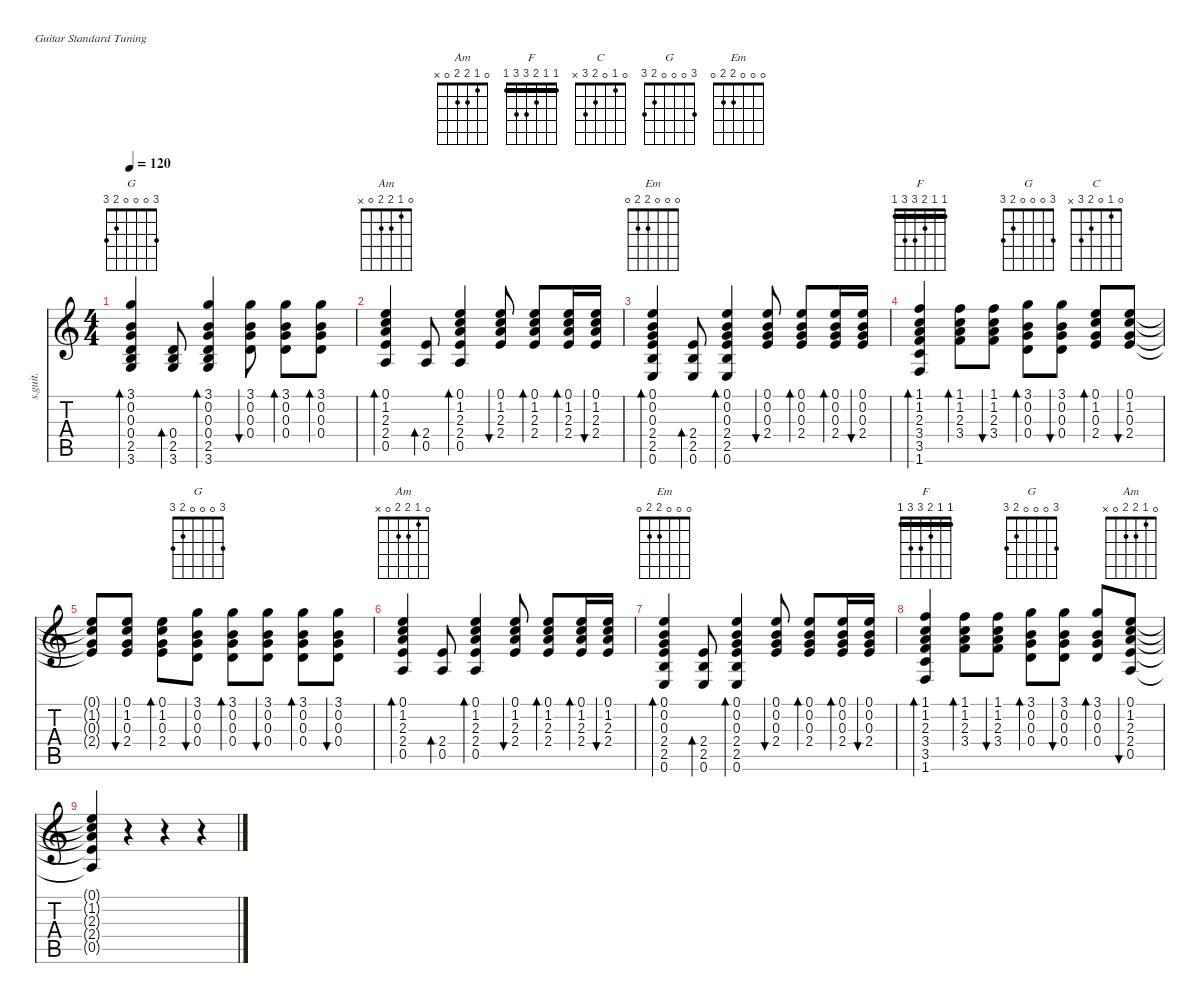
\defaultSystemsLayout 4
\hideDynamics
\bracketExtendMode nobrackets
\chordDiagramsInScore
\track ("Steel Guitar" "s.guit.") {defaultSystemsLayout 4 instrument acousticguitarsteel}
\staff {score tabs}
\tuning (E4 B3 G3 D3 A2 E2)
\chord ("Am" 0 1 2 2 0 x) {showfingering false}
\chord ("F" 1 1 2 3 3 1) {showfingering false barre (1 1)}
\chord ("C" 0 1 0 2 3 x) {showfingering false}
\chord ("G" 3 0 0 0 2 3) {showfingering false}
\chord ("Em" 0 0 0 2 2 0) {showfingering false}
\ts (4 4)
\tempo 120
\clef g2
\ks c
(3.6 2.5 0.4 0.3 0.2 3.1).4{bd 113 ch "G" dy mf beam Up} (3.6 2.5 0.4).8{bd 113 beam Up} (3.6 2.5 0.4 0.3 0.2 3.1).4{bd 113 beam Up} (0.4 0.3 0.2 3.1).8{bu 112 beam Down} (0.4 0.3 0.2 3.1).8{bd 113 beam Down} (0.4 0.3 0.2 3.1).8{bd 113 beam Down} |
(0.5 2.4 2.3 1.2 0.1).4{bd 113 ch "Am" beam Up} (0.5 2.4).8{bd 112 beam Up} (0.5 2.4 2.3 1.2 0.1).4{bd 111 beam Up} (2.4 2.3 1.2 0.1).8{bu 110 beam Up} (2.4 2.3 1.2 0.1).8{bd 109 beam Up} (2.4 2.3 1.2 0.1).16{bd 108 beam Up} (2.4 2.3 1.2 0.1).16{bu 107 beam Up} |
(0.6 2.5 2.4 0.3 0.2 0.1).4{bd 106 ch "Em" beam Up} (0.6 2.5 2.4).8{bd 106 beam Up} (0.6 2.5 2.4 0.3 0.2 0.1).4{bd 106 beam Up} (2.4 0.3 0.2 0.1).8{bu 105 beam Up} (2.4 0.3 0.2 0.1).8{bd 106 beam Up} (2.4 0.3 0.2 0.1).16{bd 106 beam Up} (2.4 0.3 0.2 0.1).16{bu 105 beam Up} |
(1.6 3.5 3.4 2.3 1.2 1.1).4{bd 104 ch "F" beam Up} (3.4 2.3 1.2 1.1).8{bd 103 beam Down} (3.4 2.3 1.2 1.1).8{bu 102 beam Down} (0.4 0.3 0.2 3.1).8{bd 101 ch "G" beam Down} (0.4 0.3 0.2 3.1).8{bu 100 beam Down} (2.4 0.3 1.2 0.1).8{bd 99 ch "C" beam Up} (2.4 0.3 1.2 0.1).8{bu 98 beam Up} |
(2.4{t} 0.3{t} 1.2{t} 0.1{t}).8{beam Up} (2.4 0.3 1.2 0.1).8{bu 97 beam Up} (2.4 0.3 1.2 0.1).8{bd 96 beam Down} (0.4 0.3 0.2 3.1).8{bu 95 ch "G" beam Down} (0.4 0.3 0.2 3.1).8{bd 94 beam Down} (0.4 0.3 0.2 3.1).8{bu 95 beam Down} (0.4 0.3 0.2 3.1).8{bd 94 beam Down} (0.4 0.3 0.2 3.1).8{bu 95 beam Down} |
(0.5 2.4 2.3 1.2 0.1).4{bd 113 ch "Am" beam Up} (0.5 2.4).8{bd 112 beam Up} (0.5 2.4 2.3 1.2 0.1).4{bd 111 beam Up} (2.4 2.3 1.2 0.1).8{bu 110 beam Up} (2.4 2.3 1.2 0.1).8{bd 109 beam Up} (2.4 2.3 1.2 0.1).16{bd 108 beam Up} (2.4 2.3 1.2 0.1).16{bu 107 beam Up} |
(0.6 2.5 2.4 0.3 0.2 0.1).4{bd 106 ch "Em" beam Up} (0.6 2.5 2.4).8{bd 106 beam Up} (0.6 2.5 2.4 0.3 0.2 0.1).4{bd 106 beam Up} (2.4 0.3 0.2 0.1).8{bu 105 beam Up} (2.4 0.3 0.2 0.1).8{bd 106 beam Up} (2.4 0.3 0.2 0.1).16{bd 106 beam Up} (2.4 0.3 0.2 0.1).16{bu 105 beam Up} |
(1.6 3.5 3.4 2.3 1.2 1.1).4{bd 104 ch "F" beam Up} (3.4 2.3 1.2 1.1).8{bd 103 beam Down} (3.4 2.3 1.2 1.1).8{bu 102 beam Down} (0.4 0.3 0.2 3.1).8{bd 101 ch "G" beam Down} (0.4 0.3 0.2 3.1).8{bu 100 beam Down} (0.4 0.3 0.2 3.1).8{bd 101 beam Up} (0.5 2.4 2.3 1.2 0.1).8{bu 99 ch "Am" beam Up} |
(0.5{t} 2.4{t} 2.3{t} 1.2{t} 0.1{t}).4{beam Up} r.4{beam Down} r.4{beam Down} r.4{beam Down}
